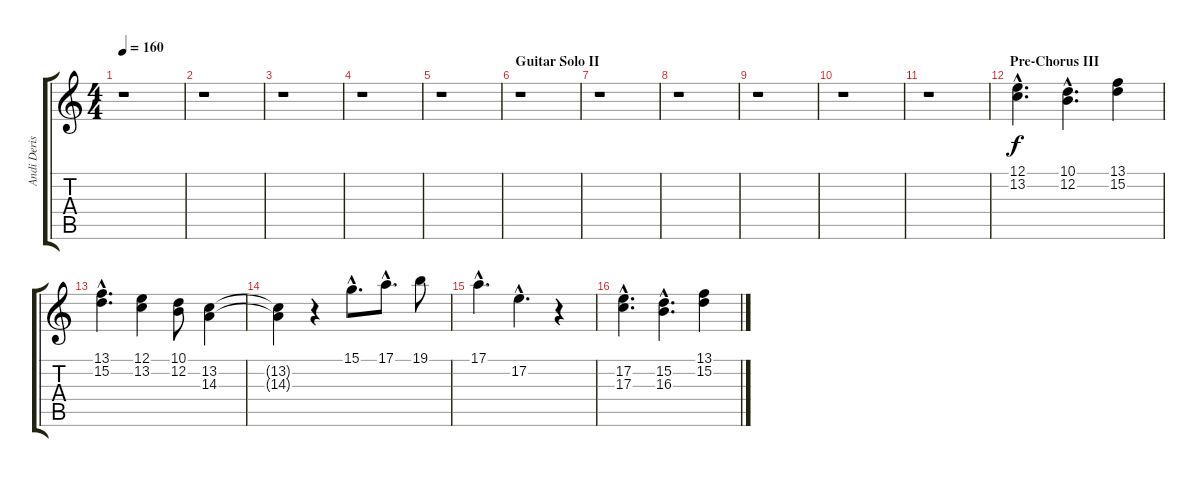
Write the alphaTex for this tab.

\track ("Andi Deris" "Andi Deris") {instrument flute}
\staff {score tabs}
\tuning (E4 B3 G3 D3 A2 E2) {hide}
\ts (4 4)
\tempo 160
\clef g2
\ks c
r.1{dy f} |
r.1 |
r.1 |
r.1 |
r.1 |
\section ("" "Guitar Solo II")
r.1 |
r.1 |
r.1 |
r.1 |
r.1 |
r.1 |
\section ("" "Pre-Chorus III")
(12.1{hac} 13.2{hac}).4{d} (10.1{hac} 12.2{hac}).4{d} (13.1 15.2).4 |
(13.1{hac} 15.2{hac}).4{d} (12.1 13.2).4 (10.1 12.2).8 (13.2 14.3).4 |
(13.2{t} 14.3{t}).4 r.4 15.1{hac}.8{d} 17.1{hac}.8{d} 19.1.8 |
17.1{hac}.4{d} 17.2{hac}.4{d} r.4 |
(17.2{hac} 17.3{hac}).4{d} (15.2{hac} 16.3{hac}).4{d} (13.1 15.2).4
